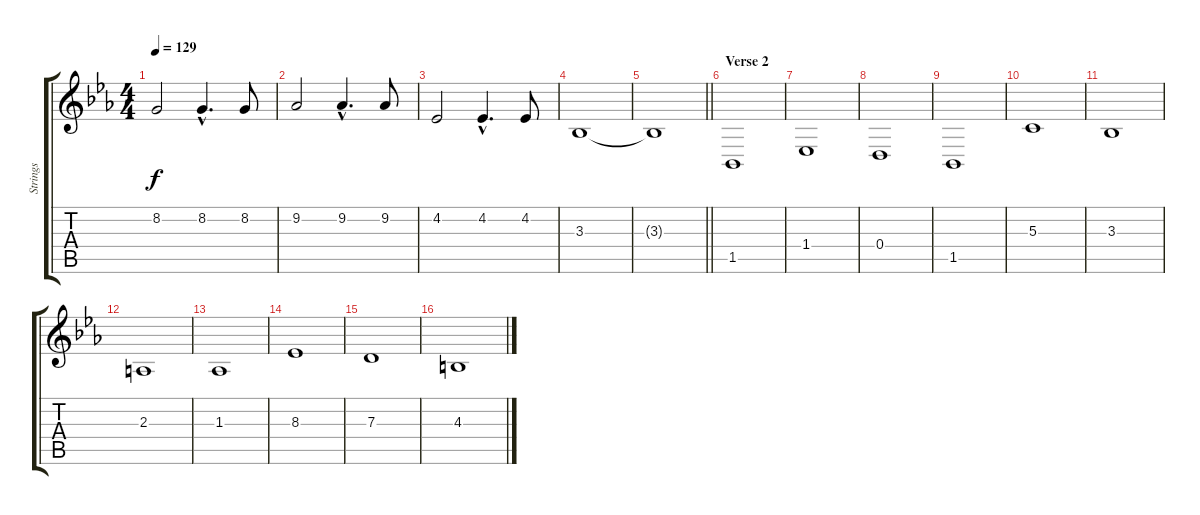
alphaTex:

\track ("Strings" "Strings") {instrument stringensemble1}
\staff {score tabs}
\tuning (E4 B3 G3 D3 A2 E2) {hide}
\ts (4 4)
\tempo 129
\clef g2
\ks eb
8.2.2{dy f} 8.2{hac}.4{d} 8.2.8 |
9.2.2 9.2{hac}.4{d} 9.2.8 |
4.2.2 4.2{hac}.4{d} 4.2.8 |
3.3.1 |
\barLineRight lightlight
3.3{t}.1 |
\section ("" "Verse 2")
1.5.1 |
1.4.1 |
0.4.1 |
1.5.1 |
5.3.1 |
3.3.1 |
2.3.1 |
1.3.1 |
8.3.1 |
7.3.1 |
4.3.1
